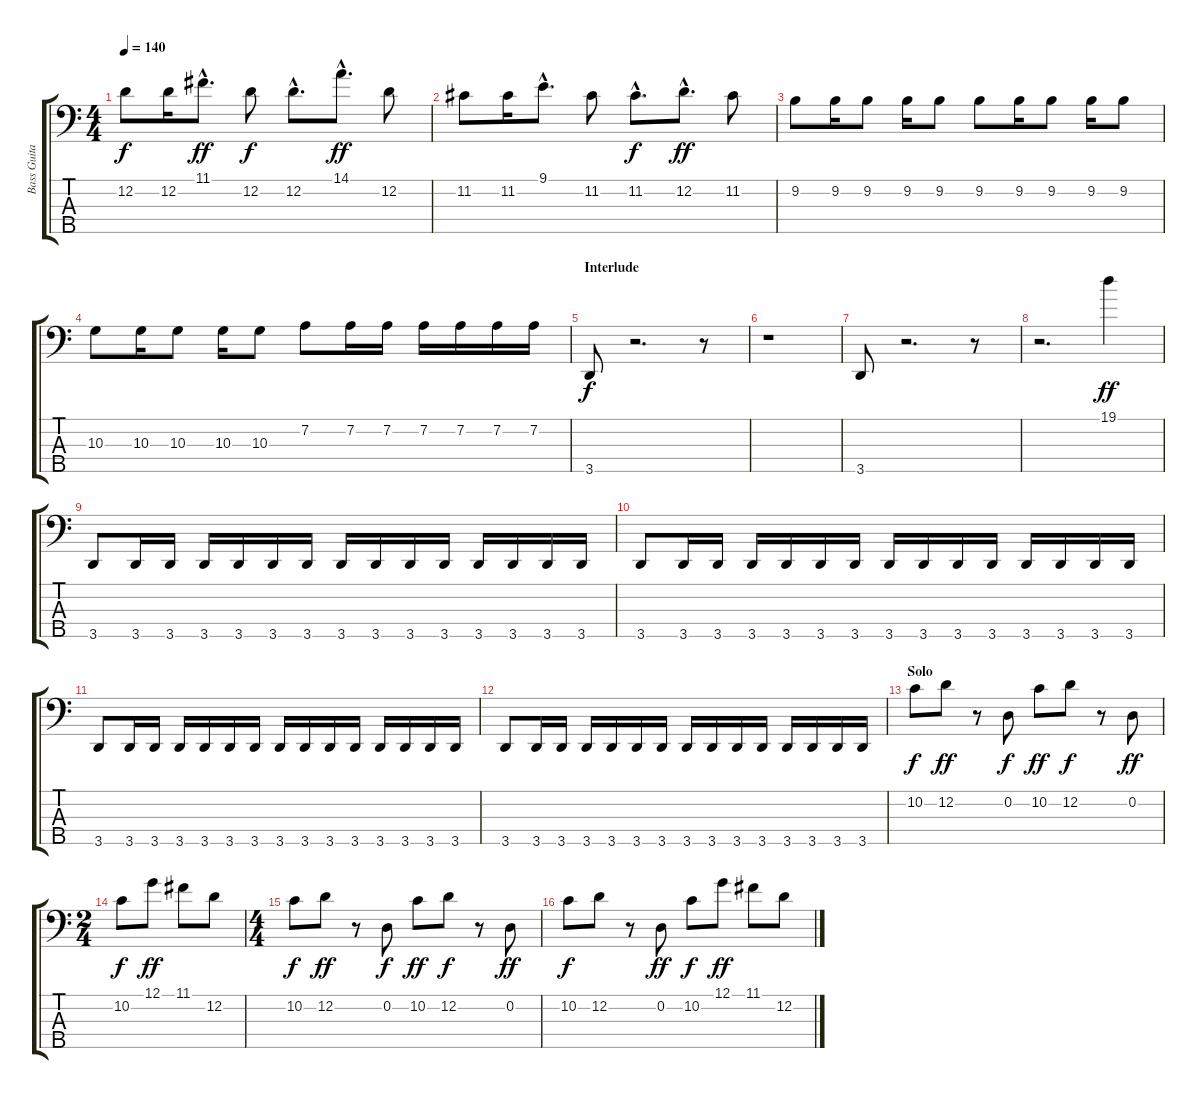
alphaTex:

\track ("Bass Guitar" "Bass Guita") {instrument electricbassfinger}
\staff {score tabs}
\tuning (G2 D2 A1 E1 B0) {hide}
\ts (4 4)
\tempo 140
\clef f4
\ks c
12.2.8{dy f} 12.2.16 11.1{hac}.8{d dy ff} 12.2.8{dy f} 12.2{hac}.8{d} 14.1{hac}.8{d dy ff} 12.2.8 |
11.2.8 11.2.16 9.1{hac}.8{d} 11.2.8 11.2{hac}.8{d dy f} 12.2{hac}.8{d dy ff} 11.2.8 |
9.2.8 9.2.16 9.2.8 9.2.16 9.2.8 9.2.8 9.2.16 9.2.8 9.2.16 9.2.8 |
10.3.8 10.3.16 10.3.8 10.3.16 10.3.8 7.2.8 7.2.16 7.2.16 7.2.16 7.2.16 7.2.16 7.2.16 |
\section ("" "Interlude")
3.5.8{dy f} r.2{d} r.8 |
r.1 |
3.5.8 r.2{d} r.8 |
r.2{d} 19.1.4{dy ff} |
3.5.8 3.5.16 3.5.16 3.5.16 3.5.16 3.5.16 3.5.16 3.5.16 3.5.16 3.5.16 3.5.16 3.5.16 3.5.16 3.5.16 3.5.16 |
3.5.8 3.5.16 3.5.16 3.5.16 3.5.16 3.5.16 3.5.16 3.5.16 3.5.16 3.5.16 3.5.16 3.5.16 3.5.16 3.5.16 3.5.16 |
3.5.8 3.5.16 3.5.16 3.5.16 3.5.16 3.5.16 3.5.16 3.5.16 3.5.16 3.5.16 3.5.16 3.5.16 3.5.16 3.5.16 3.5.16 |
3.5.8 3.5.16 3.5.16 3.5.16 3.5.16 3.5.16 3.5.16 3.5.16 3.5.16 3.5.16 3.5.16 3.5.16 3.5.16 3.5.16 3.5.16 |
\section ("" "Solo")
10.2.8{dy f} 12.2.8{dy ff} r.8 0.2.8{dy f} 10.2.8{dy ff} 12.2.8{dy f} r.8 0.2.8{dy ff} |
\ts (2 4)
10.2.8{dy f} 12.1.8{dy ff} 11.1.8 12.2.8 |
\ts (4 4)
10.2.8{dy f} 12.2.8{dy ff} r.8 0.2.8{dy f} 10.2.8{dy ff} 12.2.8{dy f} r.8 0.2.8{dy ff} |
10.2.8{dy f} 12.2.8 r.8 0.2.8{dy ff} 10.2.8{dy f} 12.1.8{dy ff} 11.1.8 12.2.8
